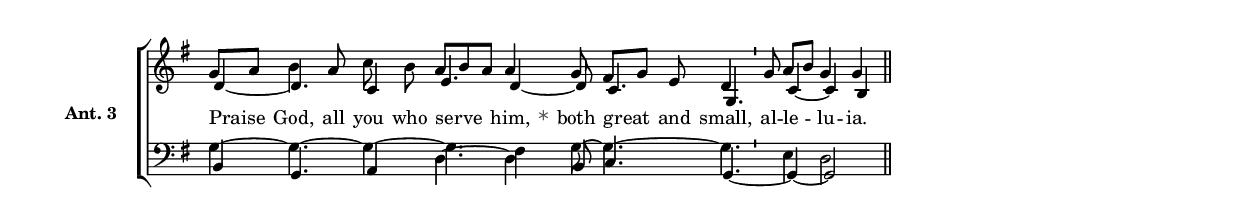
\version "2.20.0"

\include "../../lbi_defs.ily"
\version "2.18.2"
%% include "../../../lbi_defs.ily"

keysig = \key g \major
antiphon = "3"
% this is a special musical setting, not a normal psalm tone
psalmnum = "Rev_19_1-7"
psalmtonestruct = "special"
psalmtone = "68"
frompitch = a
topitch = a

text = \lyricmode {
    \set includeGraceNotes = ##t
    Praise God, all you who serve him, \markup \with-color #(x11-color 'gray36) { \tiny \raise #.5 \char ##x1F7B6 } 
    both great and small, al -- le -- lu -- ia.
}

sopNotesAnt = \relative e' {
    \keysig
    \global
    g8[ a] b4 a8 c b a[ b a] \bar "" a4 \bar ""
    \hideNotes a16 \unHideNotes %so that I can align the * better
    g8 \bar "" fis[ g] e d4 \bar"'"
    g8 \allowBreak a[ b] \allowBreak g4
    \allowBreak g \bar "||"
}
altoNotesAnt = \relative c' {
    \keysig
    \global
    d4~ d4. c4 e4. d4~ s16 d8 c4. g4. c4~ c b4
}
tenorNotesAnt = \relative g {
    \keysig
    \global
    g4~ g4.~ g4~ g4. fis4 s16
    g8~ g4.~ g4. e4 d2 \bar "||"
}
bassNotesAnt = \relative c {
    \keysig
    \global
    b4 g4. a4 d4.~ d4 s16
    b8 c4. g4.~ g4~ g2
}



\score {
    <<
       \new ChoirStaff \with {
           instrumentName = \markup {
               \center-column {
                     \bold { \line { Ant. \antiphon } }
                      }
           }
       }

       <<
           \new Staff = "up"
           <<
               \midi_instrument
               \clef treble
               \accidentalStyle forget
               \new Voice = "Soprano" \sopNotesAnt
               \new Voice = "Alto" \altoNotesAnt
               \new Lyrics \lyricsto Soprano \text
           >>
           \new Staff = "down"
           <<
               \midi_instrument
               \clef bass
               \accidentalStyle forget
               \new Voice = "Tenor" \tenorNotesAnt
               \new Voice = "Bass" \bassNotesAnt
           >>
       >>
    >>

    \layout {
        ragged-last = ##t
        \context {
            \Staff
            \remove Time_signature_engraver
        }

    }
    %\midi {}
}
